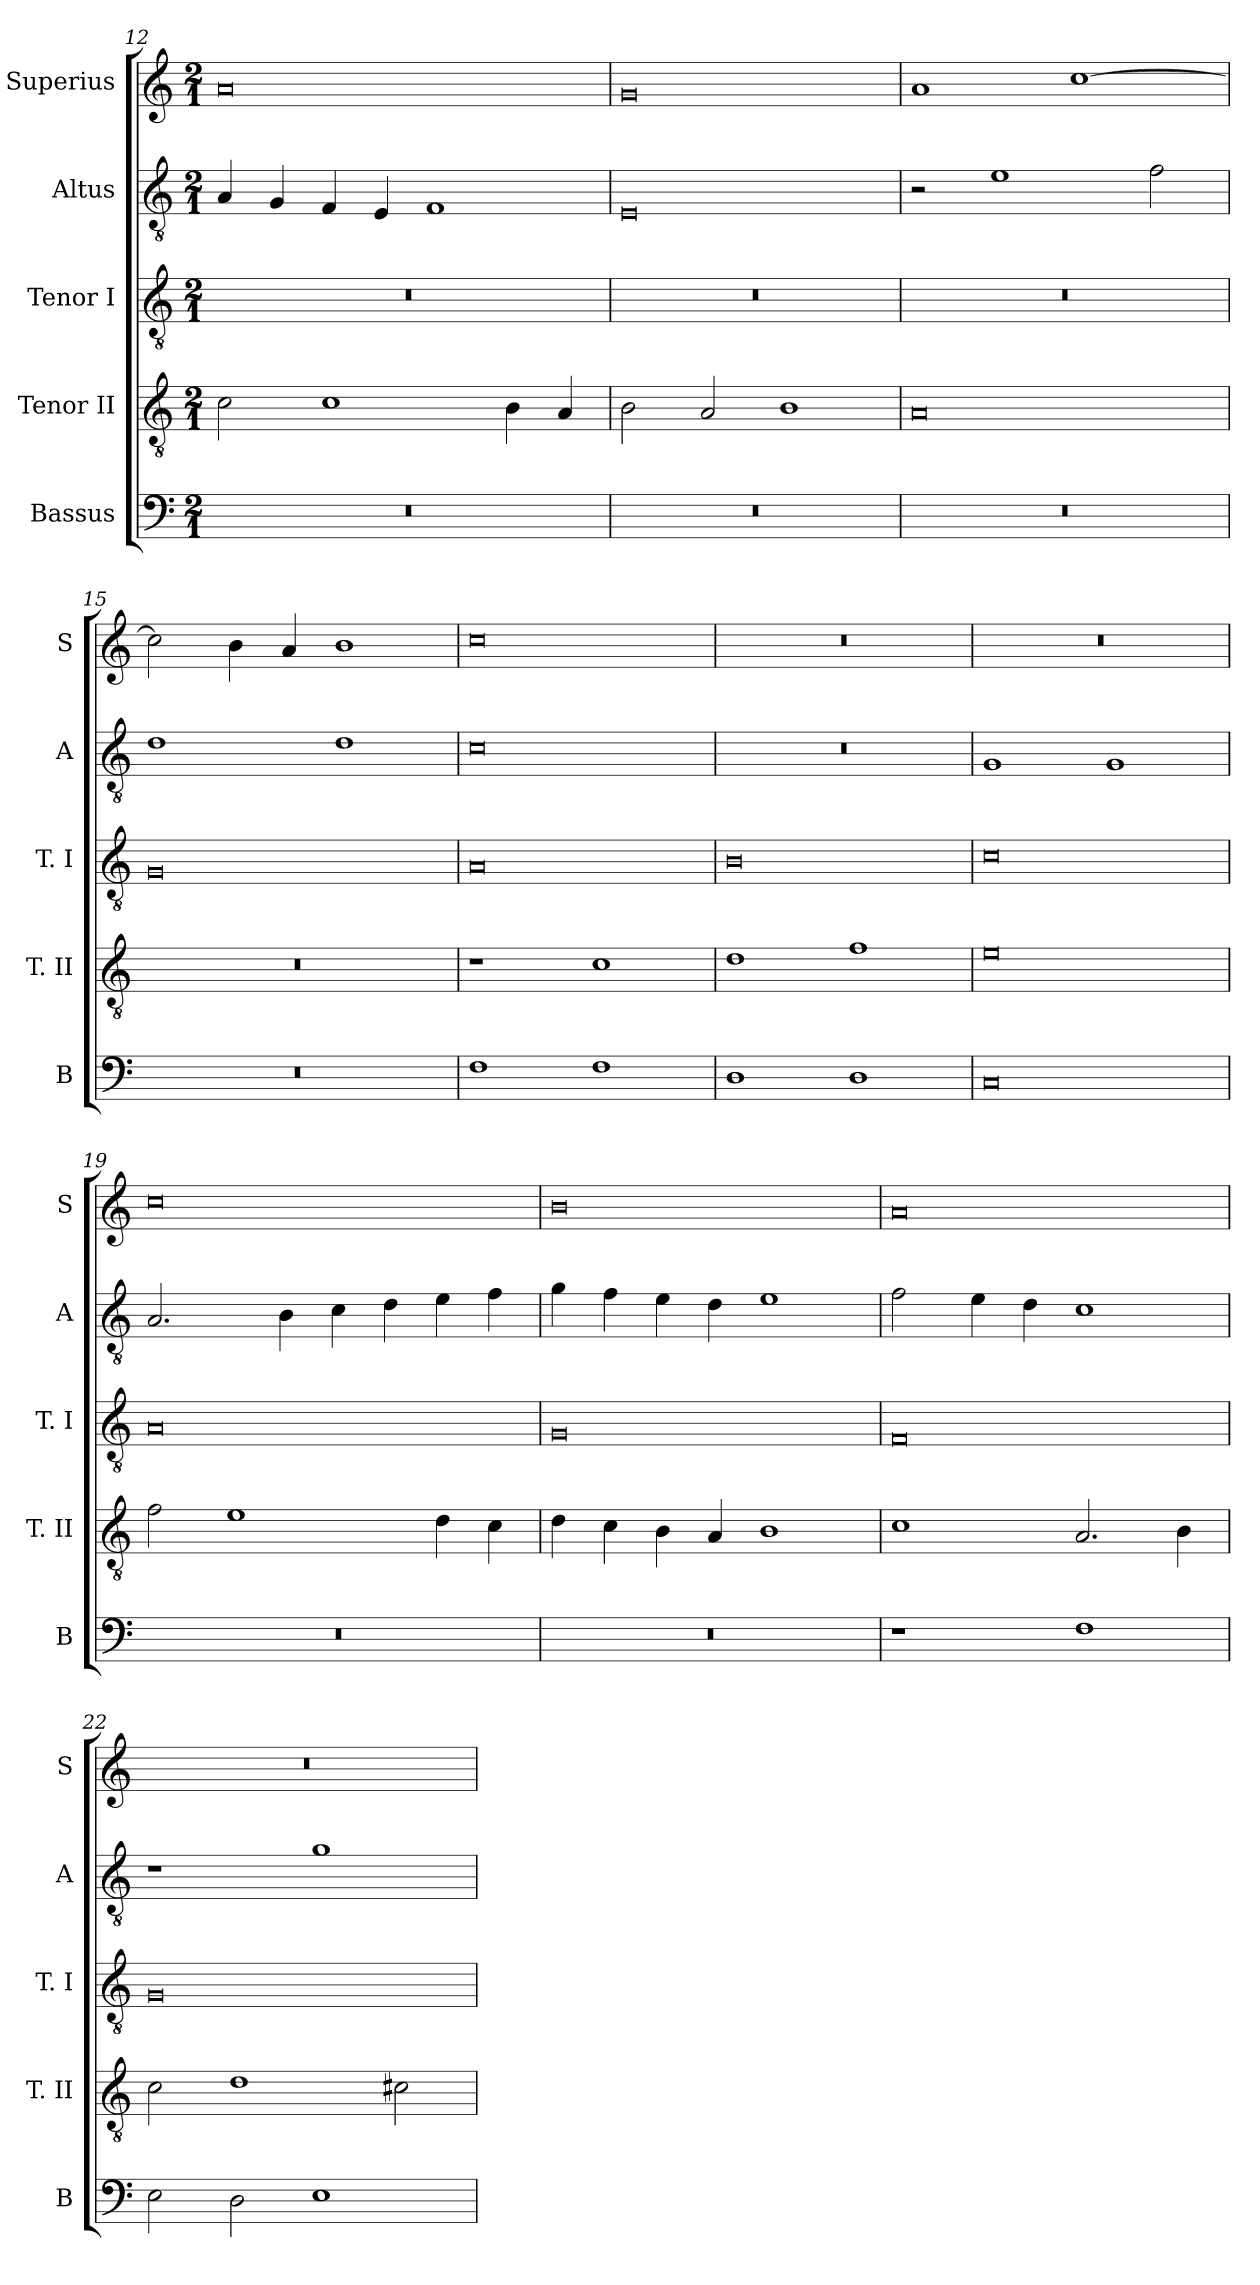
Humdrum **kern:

**kern	**kern	**kern	**kern	**kern
*part5	*part4	*part3	*part2	*part1
*staff5	*staff4	*staff3	*staff2	*staff1
*I"Bassus	*I"Tenor II	*I"Tenor I	*I"Altus	*I"Superius
*I'B	*I'T. II	*I'T. I	*I'A	*I'S
*clefF4	*clefGv2	*clefGv2	*clefGv2	*clefG2
*k[]	*k[]	*k[]	*k[]	*k[]
*C:	*C:	*C:	*C:	*C:
*M2/1	*M2/1	*M2/1	*M2/1	*M2/1
=12	=12	=12	=12	=12
0r	2c	0r	4A	0a
.	.	.	4G	.
.	1c	.	4F	.
.	.	.	4E	.
.	.	.	1F	.
.	4B	.	.	.
.	4A	.	.	.
=13	=13	=13	=13	=13
0r	2B	0r	0E	0g
.	2A	.	.	.
.	1B	.	.	.
=14	=14	=14	=14	=14
0r	0A	0r	2r	1a
.	.	.	1e	.
.	.	.	.	[1cc
.	.	.	2f	.
=15	=15	=15	=15	=15
0r	0r	0G	1d	2cc]
.	.	.	.	4b
.	.	.	.	4a
.	.	.	1d	1b
=16	=16	=16	=16	=16
1F	1r	0A	0c	0cc
1F	1c	.	.	.
=17	=17	=17	=17	=17
1D	1d	0B	0r	0r
1D	1f	.	.	.
=18	=18	=18	=18	=18
0C	0e	0c	1G	0r
.	.	.	1G	.
=19	=19	=19	=19	=19
0r	2f	0A	2.A	0cc
.	1e	.	.	.
.	.	.	4B	.
.	.	.	4c	.
.	.	.	4d	.
.	4d	.	4e	.
.	4c	.	4f	.
=20	=20	=20	=20	=20
0r	4d	0G	4g	0b
.	4c	.	4f	.
.	4B	.	4e	.
.	4A	.	4d	.
.	1B	.	1e	.
=21	=21	=21	=21	=21
1r	1c	0F	2f	0a
.	.	.	4e	.
.	.	.	4d	.
1F	2.A	.	1c	.
.	4B	.	.	.
=22	=22	=22	=22	=22
2E	2c	0G	1r	0r
2D	1d	.	.	.
1E	.	.	1g	.
.	2c#X	.	.	.
=	=	=	=	=
*-	*-	*-	*-	*-
